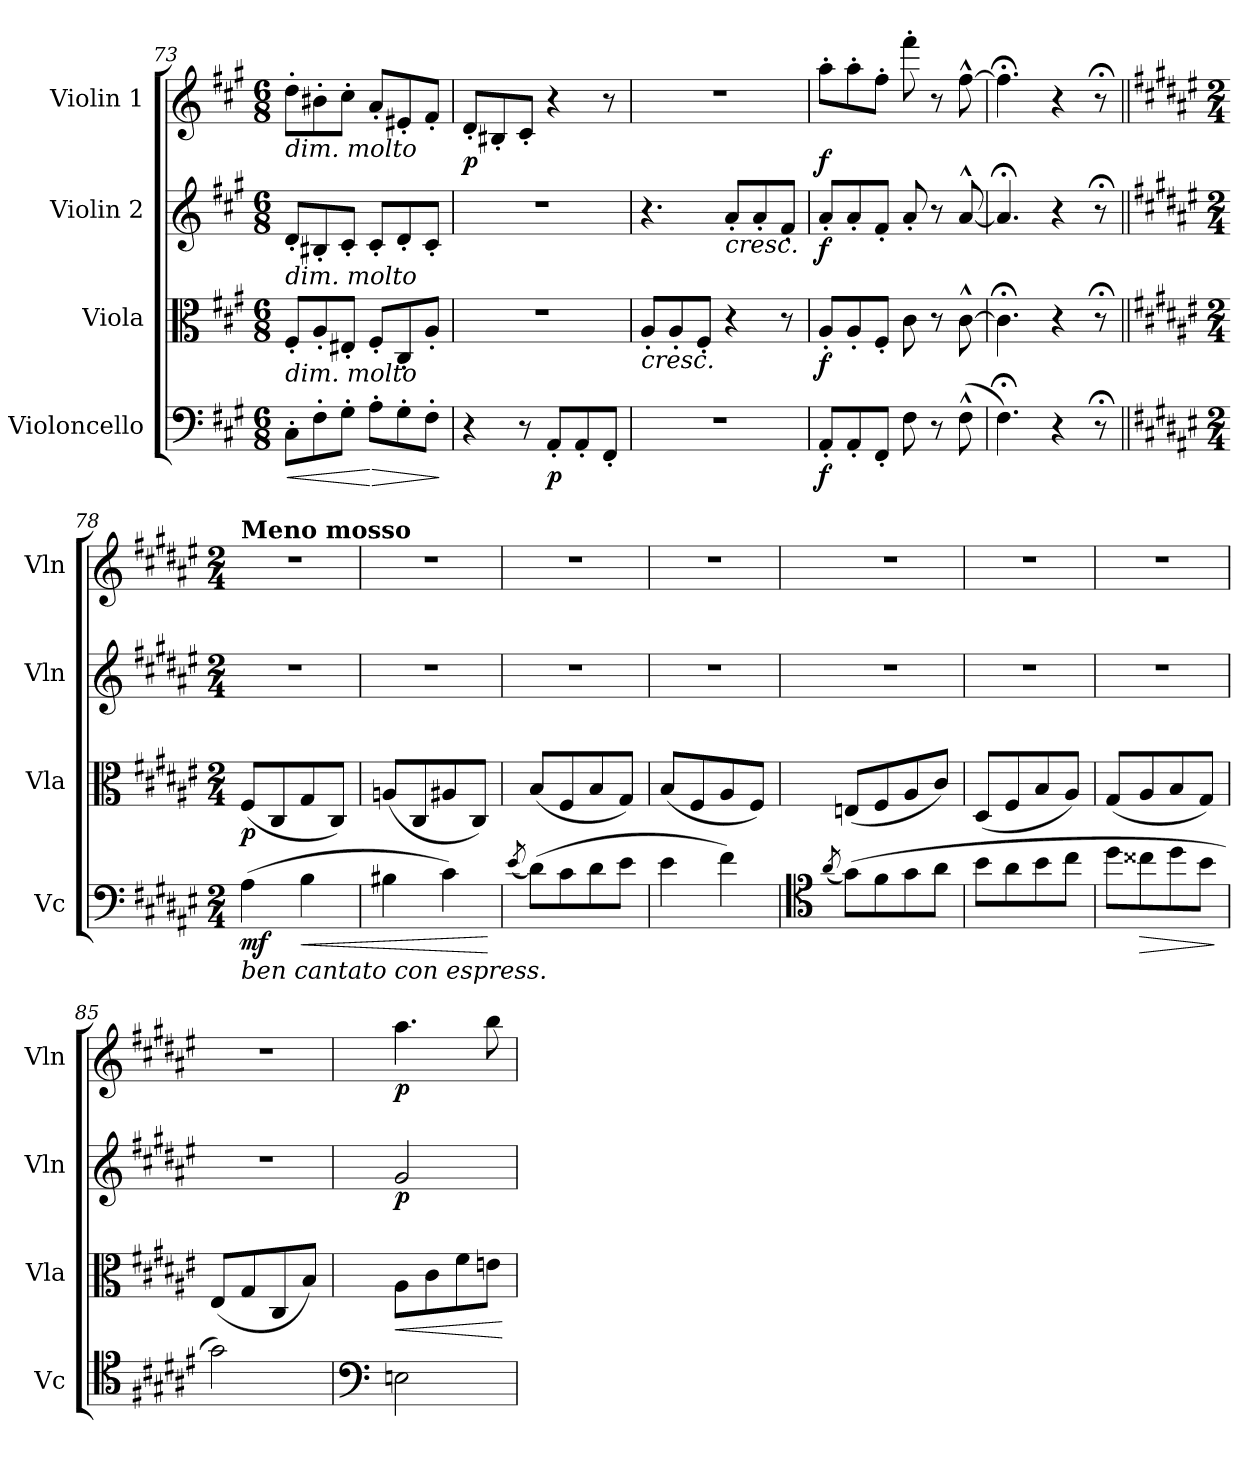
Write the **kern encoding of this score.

**kern	**dynam	**kern	**dynam	**kern	**dynam	**kern	**dynam
*part4	*part4	*part3	*part3	*part2	*part2	*part1	*part1
*staff4	*staff4	*staff3	*staff3	*staff2	*staff2	*staff1	*staff1
*I"Violoncello	*	*I"Viola	*	*I"Violin 2	*	*I"Violin 1	*
*I'Vc	*	*I'Vla	*	*I'Vln	*	*I'Vln	*
*clefF4	*	*clefC3	*	*clefG2	*	*clefG2	*
*k[f#c#g#]	*	*k[f#c#g#]	*	*k[f#c#g#]	*	*k[f#c#g#]	*
*M6/8	*	*M6/8	*	*M6/8	*	*M6/8	*
=73	=73	=73	=73	=73	=73	=73	=73
!	!	!	!	!	!	!LO:TX:b:i:t=dim. molto	!
!	!	!	!	!LO:TX:b:i:t=dim. molto	!	!	!
!	!	!LO:TX:b:i:t=dim. molto	!	!	!	!	!
!	!LO:HP:b	!	!	!	!	!	!
8C#'\L	<	8F#'/L	.	8d'/L	.	8dd'\L	.
8F#'\	.	8A'/	.	8B#X'/	.	8b#X'\	.
8G#'\J	.	8E#X'/J	.	8c#'/J	.	8cc#'\J	.
!	!LO:HP:n=1:b	!	!	!	!	!	!
8A'\L	[ >	8F#'/L	.	8c#'/L	.	8a'/L	.
8G#'\	.	8C#'/	.	8d'/	.	8e#X'/	.
8F#'\J	.	8A'/J	.	8c#'/J	.	8f#'/J	.
.	]	.	.	.	.	.	.
!!LO:LB:g=z
=74	=74	=74	=74	=74	=74	=74	=74
!	!	!	!	!	!	!	!LO:DY:b
4r	.	2.r	.	2.r	.	8d'/L	p
.	.	.	.	.	.	8B#X'/	.
8r	.	.	.	.	.	8c#'/J	.
!	!LO:DY:b	!	!	!	!	!	!
8AA'/L	p	.	.	.	.	4r	.
8AA'/	.	.	.	.	.	.	.
8FF#'/J	.	.	.	.	.	8r	.
=75	=75	=75	=75	=75	=75	=75	=75
!	!	!LO:TX:b:i:t=cresc.	!	!	!	!	!
2.r	.	8A'/L	.	4.r	.	2.r	.
.	.	8A'/	.	.	.	.	.
.	.	8F#'/J	.	.	.	.	.
!	!	!	!	!LO:TX:b:i:t=cresc.	!	!	!
.	.	4r	.	8a'/L	.	.	.
.	.	.	.	8a'/	.	.	.
.	.	8r	.	8f#'/J	.	.	.
=76	=76	=76	=76	=76	=76	=76	=76
!	!LO:DY:b	!	!LO:DY:b	!	!LO:DY:b	!	!LO:DY:b
8AA'/L	f	8A'/L	f	8a'/L	f	8aa'\L	f
8AA'/	.	8A'/	.	8a'/	.	8aa'\	.
8FF#'/J	.	8F#'/J	.	8f#'/J	.	8ff#'\J	.
8F#\	.	8c#\	.	8a'/	.	8fff#'\	.
8r	.	8r	.	8r	.	8r	.
(>8F#^^\	.	[>8c#^^\	.	[8a^^/	.	[8ff#^^\	.
=77	=77	=77	=77	=77	=77	=77	=77
4.F#;<\)	.	4.c#;<\]	.	4.a;</]	.	4.ff#;<\]	.
4r	.	4r	.	4r	.	4r	.
8r;<	.	8r;<	.	8r;<	.	8r;<	.
=78||	=78||	=78||	=78||	=78||	=78||	=78||	=78||
*k[f#c#g#d#a#e#]	*	*k[f#c#g#d#a#e#]	*	*k[f#c#g#d#a#e#]	*	*k[f#c#g#d#a#e#]	*
*M2/4	*	*M2/4	*	*M2/4	*	*M2/4	*
!	!	!	!	!	!	!LO:TX:a:B:t=Meno mosso	!
!LO:TX:b:i:t=ben cantato con espress.	!	!	!	!	!	!	!
!	!LO:DY:b	!	!LO:DY:b	!	!	!	!
(>4A#\	mf	(8F#/L	p	2r	.	2r	.
.	.	8C#/	.	.	.	.	.
!	!LO:HP:b	!	!	!	!	!	!
4B\	<	8G#/	.	.	.	.	.
.	.	8C#/J)	.	.	.	.	.
=79	=79	=79	=79	=79	=79	=79	=79
4B#X\	.	(<8An/L	.	2r	.	2r	.
.	.	8C#/	.	.	.	.	.
4c#\)	.	8A#X/	.	.	.	.	.
.	.	8C#/J)	.	.	.	.	.
.	[	.	.	.	.	.	.
=80	=80	=80	=80	=80	=80	=80	=80
(8qe#/	.	.	.	.	.	.	.
(>8d#\L)	.	(<8B/L	.	2r	.	2r	.
8c#\	.	8F#/	.	.	.	.	.
8d#\	.	8B/	.	.	.	.	.
8e#\J	.	8G#/J)	.	.	.	.	.
=81	=81	=81	=81	=81	=81	=81	=81
4e#\	.	(<8B/L	.	2r	.	2r	.
.	.	8F#/	.	.	.	.	.
4f#\)	.	8A#/	.	.	.	.	.
.	.	8F#/J)	.	.	.	.	.
=82	=82	=82	=82	=82	=82	=82	=82
*clefC4	*	*	*	*	*	*	*
(8qa#/	.	.	.	.	.	.	.
(>8g#\L)	.	(<8En/L	.	2r	.	2r	.
8f#\	.	8F#/	.	.	.	.	.
8g#\	.	8A#/	.	.	.	.	.
8a#\J	.	8c#/J)	.	.	.	.	.
!!LO:PB:g=z
=83	=83	=83	=83	=83	=83	=83	=83
8b\L	.	(<8D#/L	.	2r	.	2r	.
8a#\	.	8F#/	.	.	.	.	.
8b\	.	8B/	.	.	.	.	.
8cc#\J	.	8A#/J)	.	.	.	.	.
=84	=84	=84	=84	=84	=84	=84	=84
8dd#\L	.	(<8G#/L	.	2r	.	2r	.
!	!LO:HP:b	!	!	!	!	!	!
8cc##X\	>	8A#/	.	.	.	.	.
8dd#\	.	8B/	.	.	.	.	.
8b\J	.	8G#/J)	.	.	.	.	.
.	]	.	.	.	.	.	.
=85	=85	=85	=85	=85	=85	=85	=85
2g#\)	.	(<8E#/L	.	2r	.	2r	.
.	.	8G#/	.	.	.	.	.
.	.	8C#/	.	.	.	.	.
.	.	8B/J)	.	.	.	.	.
=86	=86	=86	=86	=86	=86	=86	=86
*clefF4	*	*	*	*	*	*	*
!	!	!	!LO:HP:b	!	!LO:DY:b	!	!LO:DY:b
2En\	.	8A#\L	<	2g#/	p	4.aa#\	p
.	.	8c#\	.	.	.	.	.
.	.	8f#\	.	.	.	.	.
.	.	8en\J	.	.	.	8bb\	.
.	.	.	[	.	.	.	.
=	=	=	=	=	=	=	=
*-	*-	*-	*-	*-	*-	*-	*-
